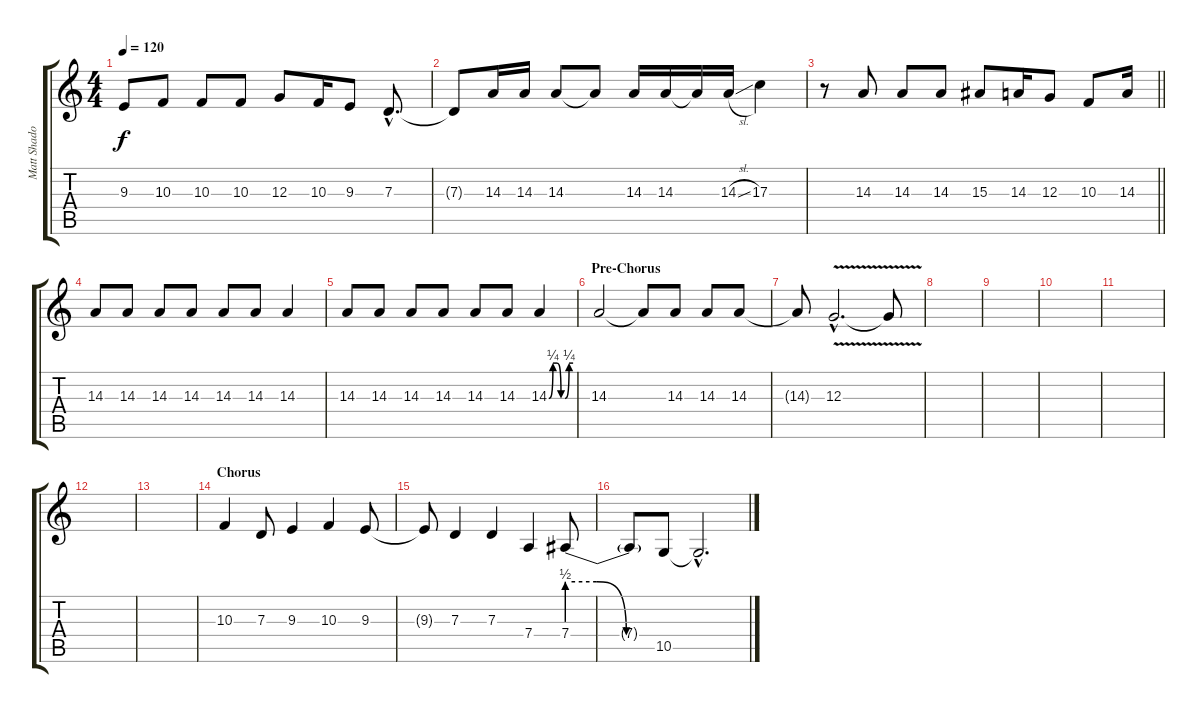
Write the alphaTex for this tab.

\track ("Matt Shadows" "Matt Shado") {instrument oboe}
\staff {score tabs}
\tuning (E4 B3 G3 D3 A2 D2) {hide}
\ts (4 4)
\tempo 120
\clef g2
\ks c
9.3{t}.8{dy f} 10.3.8 10.3.8 10.3.8 12.3.8 10.3.16 9.3.8 7.3{hac}.8{d} |
7.3{t}.8 14.3.16 14.3.16 14.3.8 14.3{t}.8 14.3.16 14.3.16 14.3{t}.16 14.3{sl}.16 17.3.4 |
\barLineRight lightlight
r.8 14.3.8 14.3.8 14.3.8 15.3.8 14.3.16 12.3.8 10.3.8 14.3.16 |
14.3.8 14.3.8 14.3.8 14.3.8 14.3.8 14.3.8 14.3.4 |
14.3.8 14.3.8 14.3.8 14.3.8 14.3.8 14.3.8 14.3{be (custom 0 0 10 1 20 1 30 0 40 0 50 1 60 1)}.4 |
\section ("" "Pre-Chorus")
14.3.2 14.3{t}.8 14.3.8 14.3.8 14.3.8 |
14.3{t}.8 12.3{v hac}.2{d} 12.3{t}.8 |
|
|
|
|
|
|
\section ("" "Chorus")
10.3.4 7.3.8 9.3.4 10.3.4 9.3.8 |
9.3{t}.8 7.3.4 7.3.4 7.4.4 7.4{be (custom 0 2 20 2 40 0 60 0)}.8 |
7.4{t}.8 10.5.8 10.5{hac t}.2{d}
